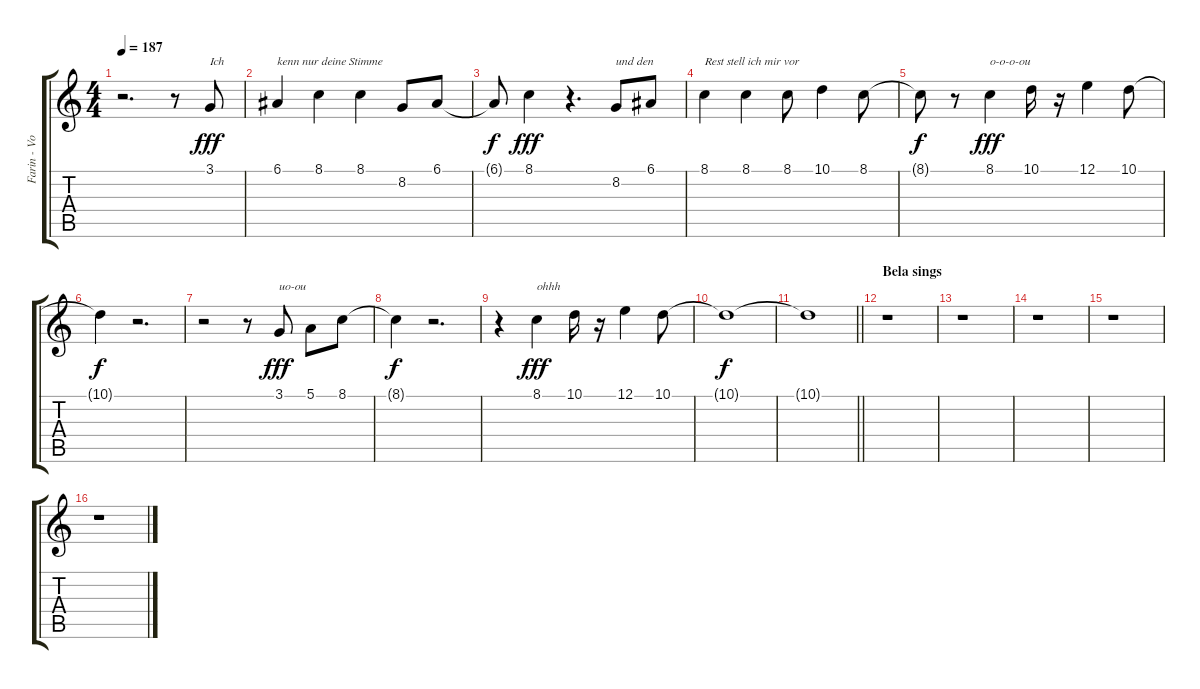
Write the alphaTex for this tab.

\track ("Farin - Vocal" "Farin - Vo") {instrument tenorsax}
\staff {score tabs}
\tuning (E4 B3 G3 D3 A2 E2) {hide}
\ts (4 4)
\tempo 187
\clef g2
\ks c
r.2{d dy f} r.8 3.1.8{txt "Ich" dy fff} |
6.1.4{txt "kenn nur deine Stimme"} 8.1.4 8.1.4 8.2.8 6.1.8 |
6.1{t}.8{dy f} 8.1.4{dy fff} r.4{d} 8.2.8{txt "und den"} 6.1.8 |
8.1.4{txt "Rest stell ich mir vor"} 8.1.4 8.1.8 10.1.4 8.1.8 |
8.1{t}.8{dy f} r.8 8.1.4{txt "o-o-o-ou" dy fff} 10.1.16 r.16 12.1.4 10.1.8 |
10.1{t}.4{dy f} r.2{d} |
r.2 r.8 3.1.8{txt "uo-ou" dy fff} 5.1.8 8.1.8 |
8.1{t}.4{dy f} r.2{d} |
r.4 8.1.4{txt "ohhh" dy fff} 10.1.16 r.16 12.1.4 10.1.8 |
10.1{t}.1{dy f} |
\barLineRight lightlight
10.1{t}.1 |
\section ("" "Bela sings")
r.1 |
r.1 |
r.1 |
r.1 |
r.1
